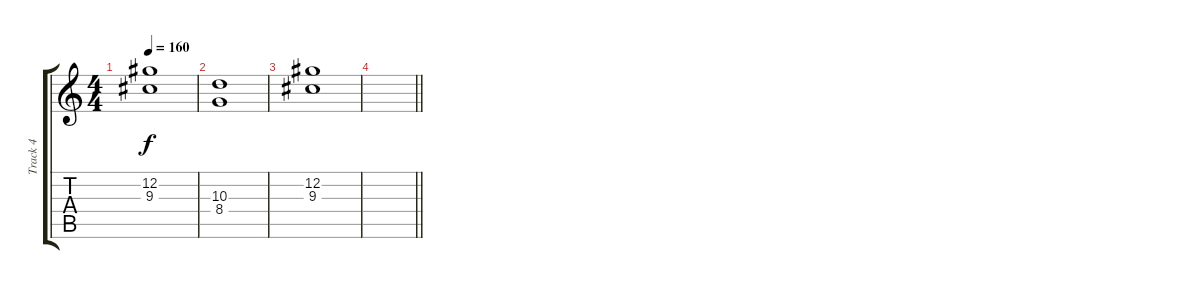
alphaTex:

\track ("Track 4" "Track 4") {instrument distortionguitar}
\staff {score tabs}
\tuning (Db4 Ab3 E3 B2 Gb2 Db2) {hide}
\ts (4 4)
\tempo 160
\clef g2
\ks c
(12.2 9.3).1{dy f} |
(10.3 8.4).1 |
(12.2 9.3).1 |
\barLineRight lightlight
